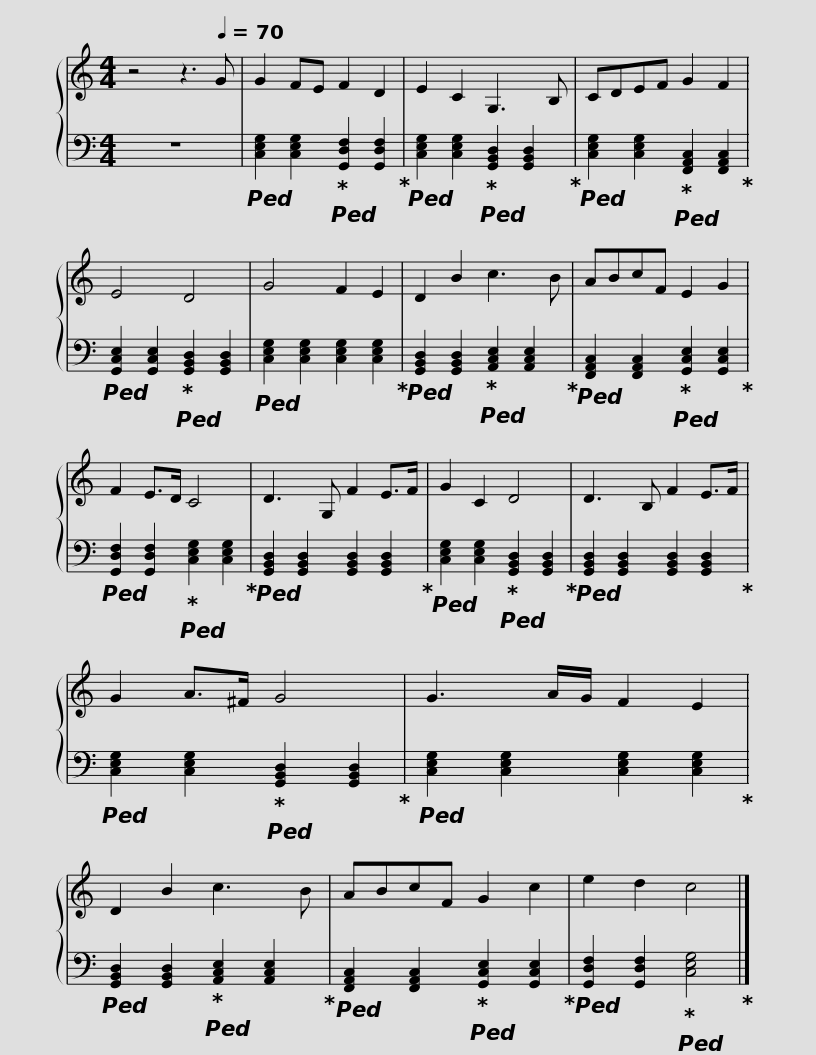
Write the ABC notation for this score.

X:1
%%score { 1 | 2 }
L:1/8
M:4/4
I:linebreak $
K:C
V:1 treble
V:2 bass
V:1
 z4 z3[Q:1/4=70] G | G2 FE F2 D2 | E2 C2 G,3 B, | CDEF G2 F2 | E4 D4 | %5
 G4 F2 E2 | D2 B2 c3 B |$ ABcF E2 G2 | F2 E>D C4 | D3 G, F2 E>F | %10
 G2 C2 D4 | D3 B, F2 E>F | G2 A>^F G4 |$ G3 A/G/ F2 E2 | D2 B2 c3 B | %15
 ABcF G2 c2 | e2 d2 c4 |] %17
V:2
 z8 |!ped! [C,E,G,]2 [C,E,G,]2!ped-up!!ped! [G,,D,F,]2 [G,,D,F,]2!ped-up! |!ped! [C,E,G,]2 [C,E,G,]2!ped-up!!ped! [G,,B,,D,]2 [G,,B,,D,]2!ped-up! |!ped! [C,E,G,]2 [C,E,G,]2!ped-up!!ped! [F,,A,,C,]2 [F,,A,,C,]2!ped-up! |!ped! [G,,C,E,]2 [G,,C,E,]2!ped-up!!ped! [G,,B,,D,]2 [G,,B,,D,]2 | %5
!ped! [C,E,G,]2 [C,E,G,]2 [C,E,G,]2 [C,E,G,]2!ped-up! |!ped! [G,,B,,D,]2 [G,,B,,D,]2!ped-up!!ped! [A,,C,E,]2 [A,,C,E,]2!ped-up! |$!ped! [F,,A,,C,]2 [F,,A,,C,]2!ped-up!!ped! [G,,C,E,]2 [G,,C,E,]2!ped-up! |!ped! [G,,D,F,]2 [G,,D,F,]2!ped-up!!ped! [C,E,G,]2 [C,E,G,]2!ped-up! |!ped! [G,,B,,D,]2 [G,,B,,D,]2 [G,,B,,D,]2 [G,,B,,D,]2!ped-up! | %10
!ped! [C,E,G,]2 [C,E,G,]2!ped-up!!ped! [G,,B,,D,]2 [G,,B,,D,]2!ped-up! |!ped! [G,,B,,D,]2 [G,,B,,D,]2 [G,,B,,D,]2 [G,,B,,D,]2!ped-up! |!ped! [C,E,G,]2 [C,E,G,]2!ped-up!!ped! [G,,B,,D,]2 [G,,B,,D,]2!ped-up! |$!ped! [C,E,G,]2 [C,E,G,]2 [C,E,G,]2 [C,E,G,]2!ped-up! |!ped! [G,,B,,D,]2 [G,,B,,D,]2!ped-up!!ped! [A,,C,E,]2 [A,,C,E,]2!ped-up! | %15
!ped! [F,,A,,C,]2 [F,,A,,C,]2!ped-up!!ped! [G,,C,E,]2 [G,,C,E,]2!ped-up! |!ped! [G,,D,F,]2 [G,,D,F,]2!ped-up!!ped! [C,E,G,]4!ped-up! |] %17
